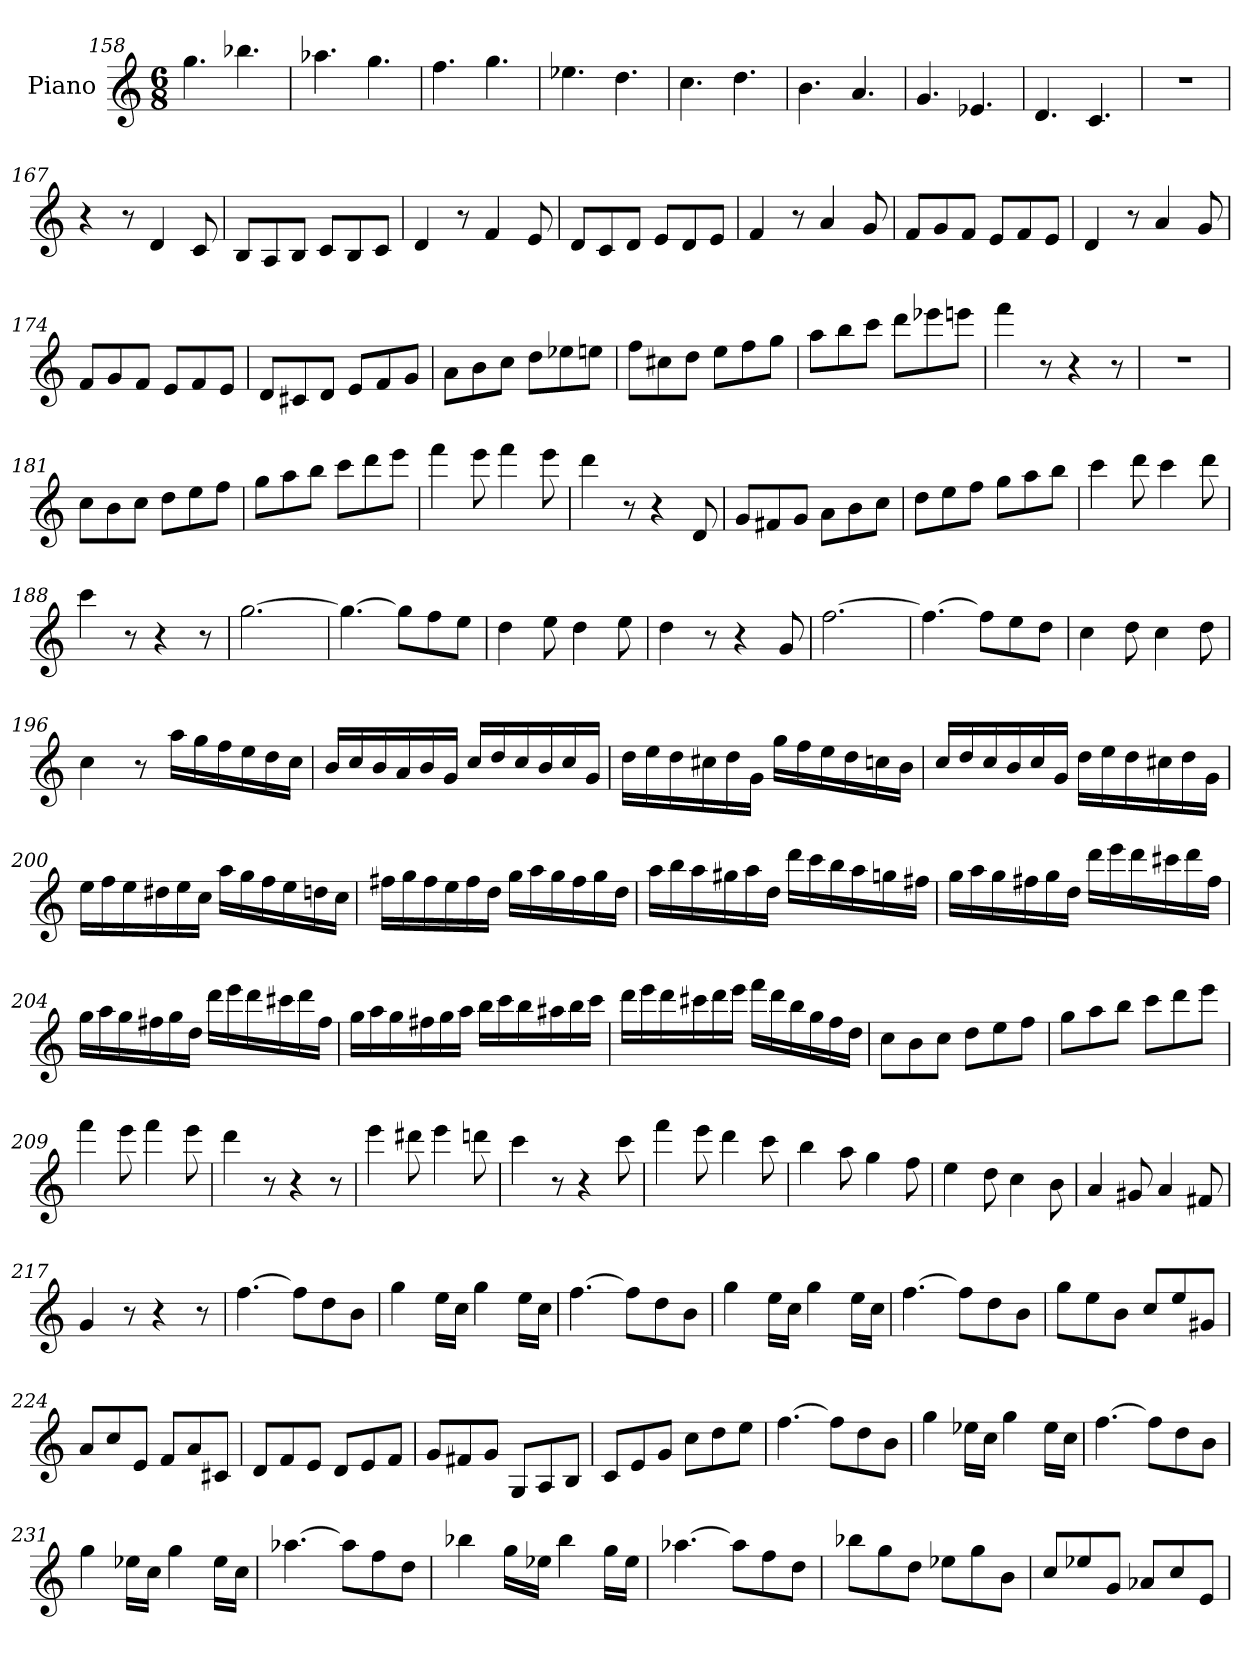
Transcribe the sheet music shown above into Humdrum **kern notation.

**kern
*part1
*staff1
*I"Piano
*I'Pno
*clefG2
*k[]
*C:
*M6/8
=158
4.gg
4.bb-X
=159
4.aa-X
4.gg
=160
4.ff
4.gg
=161
4.ee-X
4.dd
=162
4.cc
4.dd
=163
4.b
4.a
=164
4.g
4.e-X
=165
4.d
4.c
=166
2.r
=167
4r
8r
4d
8c
=168
8B/L
8A/
8B/J
8c/L
8B/
8c/J
=169
4d
8r
4f
8e
=170
8d/L
8c/
8d/J
8e/L
8d/
8e/J
=171
4f
8r
4a
8g
=172
8f/L
8g/
8f/J
8e/L
8f/
8e/J
=173
4d
8r
4a
8g
=174
8f/L
8g/
8f/J
8e/L
8f/
8e/J
=175
8d/L
8c#X/
8d/J
8e/L
8f/
8g/J
=176
8a\L
8b\
8cc\J
8dd\L
8ee-X\
8een\J
=177
8ff\L
8cc#X\
8dd\J
8ee\L
8ff\
8gg\J
=178
8aa\L
8bb\
8ccc\J
8ddd\L
8eee-X\
8eeen\J
=179
4fff
8r
4r
8r
=180
2.r
=181
8cc\L
8b\
8cc\J
8dd\L
8ee\
8ff\J
=182
8gg\L
8aa\
8bb\J
8ccc\L
8ddd\
8eee\J
=183
4fff
8eee
4fff
8eee
=184
4ddd
8r
4r
8d
=185
8g/L
8f#X/
8g/J
8a\L
8b\
8cc\J
=186
8dd\L
8ee\
8ff\J
8gg\L
8aa\
8bb\J
=187
4ccc
8ddd
4ccc
8ddd
=188
4ccc
8r
4r
8r
=189
[2.gg
=190
4.gg_
8gg\L]
8ff\
8ee\J
=191
4dd
8ee
4dd
8ee
=192
4dd
8r
4r
8g
=193
[2.ff
=194
4.ff_
8ff\L]
8ee\
8dd\J
=195
4cc
8dd
4cc
8dd
=196
4cc
8r
16aa\LL
16gg\
16ff\
16ee\
16dd\
16cc\JJ
=197
16b/LL
16cc/
16b/
16a/
16b/
16g/JJ
16cc/LL
16dd/
16cc/
16b/
16cc/
16g/JJ
=198
16dd\LL
16ee\
16dd\
16cc#X\
16dd\
16g\JJ
16gg\LL
16ff\
16ee\
16dd\
16ccn\
16b\JJ
=199
16cc/LL
16dd/
16cc/
16b/
16cc/
16g/JJ
16dd\LL
16ee\
16dd\
16cc#X\
16dd\
16g\JJ
=200
16ee\LL
16ff\
16ee\
16dd#X\
16ee\
16cc\JJ
16aa\LL
16gg\
16ff\
16ee\
16ddn\
16cc\JJ
=201
16ff#X\LL
16gg\
16ff#\
16ee\
16ff#\
16dd\JJ
16gg\LL
16aa\
16gg\
16ff#\
16gg\
16dd\JJ
=202
16aa\LL
16bb\
16aa\
16gg#X\
16aa\
16dd\JJ
16ddd\LL
16ccc\
16bb\
16aa\
16ggn\
16ff#X\JJ
=203
16gg\LL
16aa\
16gg\
16ff#X\
16gg\
16dd\JJ
16ddd\LL
16eee\
16ddd\
16ccc#X\
16ddd\
16ff#\JJ
=204
16gg\LL
16aa\
16gg\
16ff#X\
16gg\
16dd\JJ
16ddd\LL
16eee\
16ddd\
16ccc#X\
16ddd\
16ff#\JJ
=205
16gg\LL
16aa\
16gg\
16ff#X\
16gg\
16aa\JJ
16bb\LL
16ccc\
16bb\
16aa#X\
16bb\
16ccc\JJ
=206
16ddd\LL
16eee\
16ddd\
16ccc#X\
16ddd\
16eee\JJ
16fff\LL
16ddd\
16bb\
16gg\
16ff\
16dd\JJ
=207
8cc\L
8b\
8cc\J
8dd\L
8ee\
8ff\J
=208
8gg\L
8aa\
8bb\J
8ccc\L
8ddd\
8eee\J
=209
4fff
8eee
4fff
8eee
=210
4ddd
8r
4r
8r
=211
4eee
8ddd#X
4eee
8dddn
=212
4ccc
8r
4r
8ccc
=213
4fff
8eee
4ddd
8ccc
=214
4bb
8aa
4gg
8ff
=215
4ee
8dd
4cc
8b
=216
4a
8g#X
4a
8f#X
=217
4g
8r
4r
8r
=218
[4.ff
8ff\L]
8dd\
8b\J
=219
4gg
16ee\LL
16cc\JJ
4gg
16ee\LL
16cc\JJ
=220
[4.ff
8ff\L]
8dd\
8b\J
=221
4gg
16ee\LL
16cc\JJ
4gg
16ee\LL
16cc\JJ
=222
[4.ff
8ff\L]
8dd\
8b\J
=223
8gg\L
8ee\
8b\J
8cc/L
8ee/
8g#X/J
=224
8a/L
8cc/
8e/J
8f/L
8a/
8c#X/J
=225
8d/L
8f/
8e/J
8d/L
8e/
8f/J
=226
8g/L
8f#X/
8g/J
8G/L
8A/
8B/J
=227
8c/L
8e/
8g/J
8cc\L
8dd\
8ee\J
=228
[4.ff
8ff\L]
8dd\
8b\J
=229
4gg
16ee-X\LL
16cc\JJ
4gg
16ee-\LL
16cc\JJ
=230
[4.ff
8ff\L]
8dd\
8b\J
=231
4gg
16ee-X\LL
16cc\JJ
4gg
16ee-\LL
16cc\JJ
=232
[4.aa-X
8aa-\L]
8ff\
8dd\J
=233
4bb-X
16gg\LL
16ee-X\JJ
4bb-
16gg\LL
16ee-\JJ
=234
[4.aa-X
8aa-\L]
8ff\
8dd\J
=235
8bb-X\L
8gg\
8dd\J
8ee-X\L
8gg\
8b\J
=236
8cc/L
8ee-X/
8g/J
8a-X/L
8cc/
8e/J
=
*-
